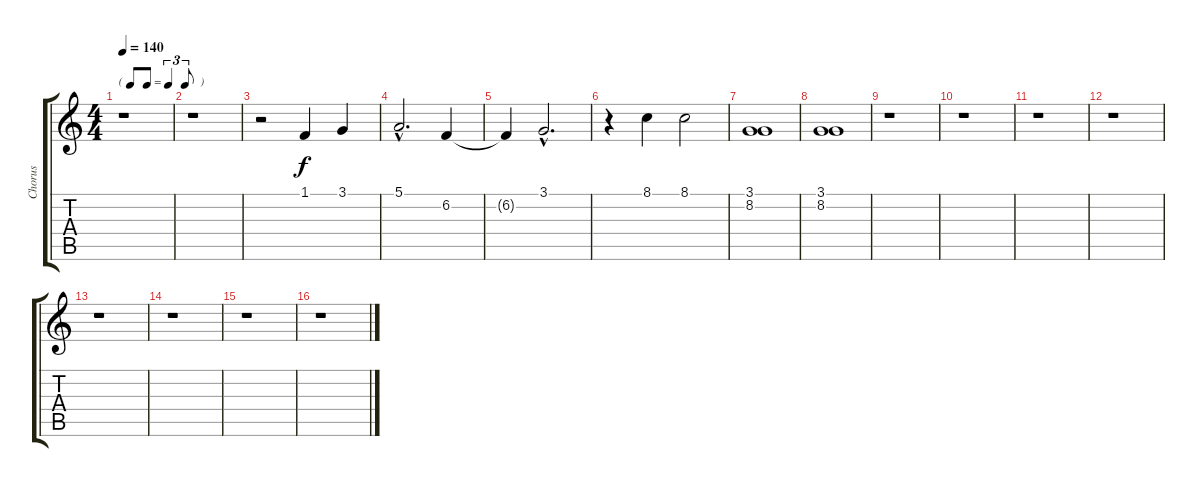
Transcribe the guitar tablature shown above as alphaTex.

\track ("Chorus" "Chorus") {instrument choiraahs}
\staff {score tabs}
\tuning (E4 B3 G3 D3 A2 E2) {hide}
\ts (4 4)
\tf triplet8th
\tempo 140
\clef g2
\ks c
r.1{dy f} |
r.1 |
r.2{volume 16 instrument tubularbells} 1.1.4 3.1.4 |
5.1{hac}.2{d} 6.2.4 |
6.2{t}.4 3.1{hac}.2{d} |
r.4 8.1.4 8.1.2 |
(3.1 8.2).1 |
(3.1 8.2).1 |
r.1 |
r.1 |
r.1 |
r.1 |
r.1 |
r.1 |
r.1 |
r.1
